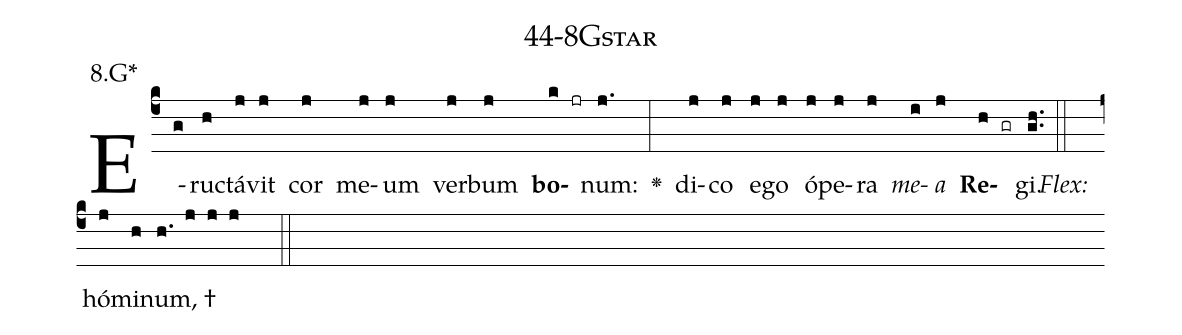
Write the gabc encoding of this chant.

name: 44-8Gstar;
annotation: 8.G*;
%%
(c4)E(g)ruc(h)tá(j)vit(j) cor(j) me(j)um(j) ver(j)bum(j) <b>bo</b>(k jr)num:(j.) <v>\greheightstar</v>(:) di(j)co(j) e(j)go(j) ó(j)pe(j)ra(j) <i>me</i>(i)<i>a</i>(j) <b>Re</b>(h gr)gi.(gh..) (::)
<i>Flex:</i>()  hó(j)mi(h)num, †(h. j j j  ::)

%E(j) u(j) o(i) u(j) a(h) e.(gh..) (::)
